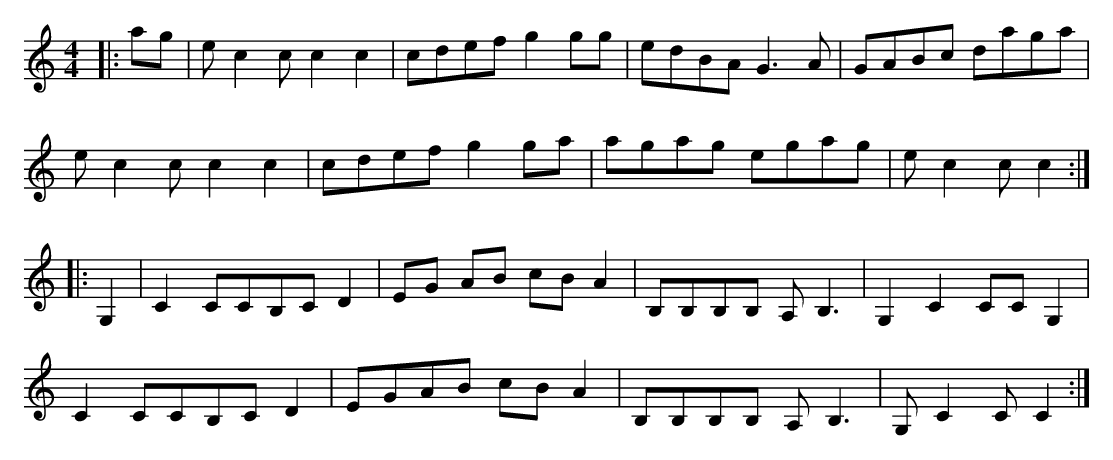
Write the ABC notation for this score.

X:1
M:4/4
K:C
|:ag|ec2c c2 c2|cdef g2 gg|edBA G3A|GABc daga|
ec2c c2 c2|cdef g2 ga|agag egag|ec2c c2:|
|:G,2|C2 CCB,C D2|EG AB cB A2|B,B,B,B, A,B,3|G,2 C2 CC G,2|
C2 CCB,C D2|EGAB cB A2|B,B,B,B, A,B,3|G,C2C C2:|
